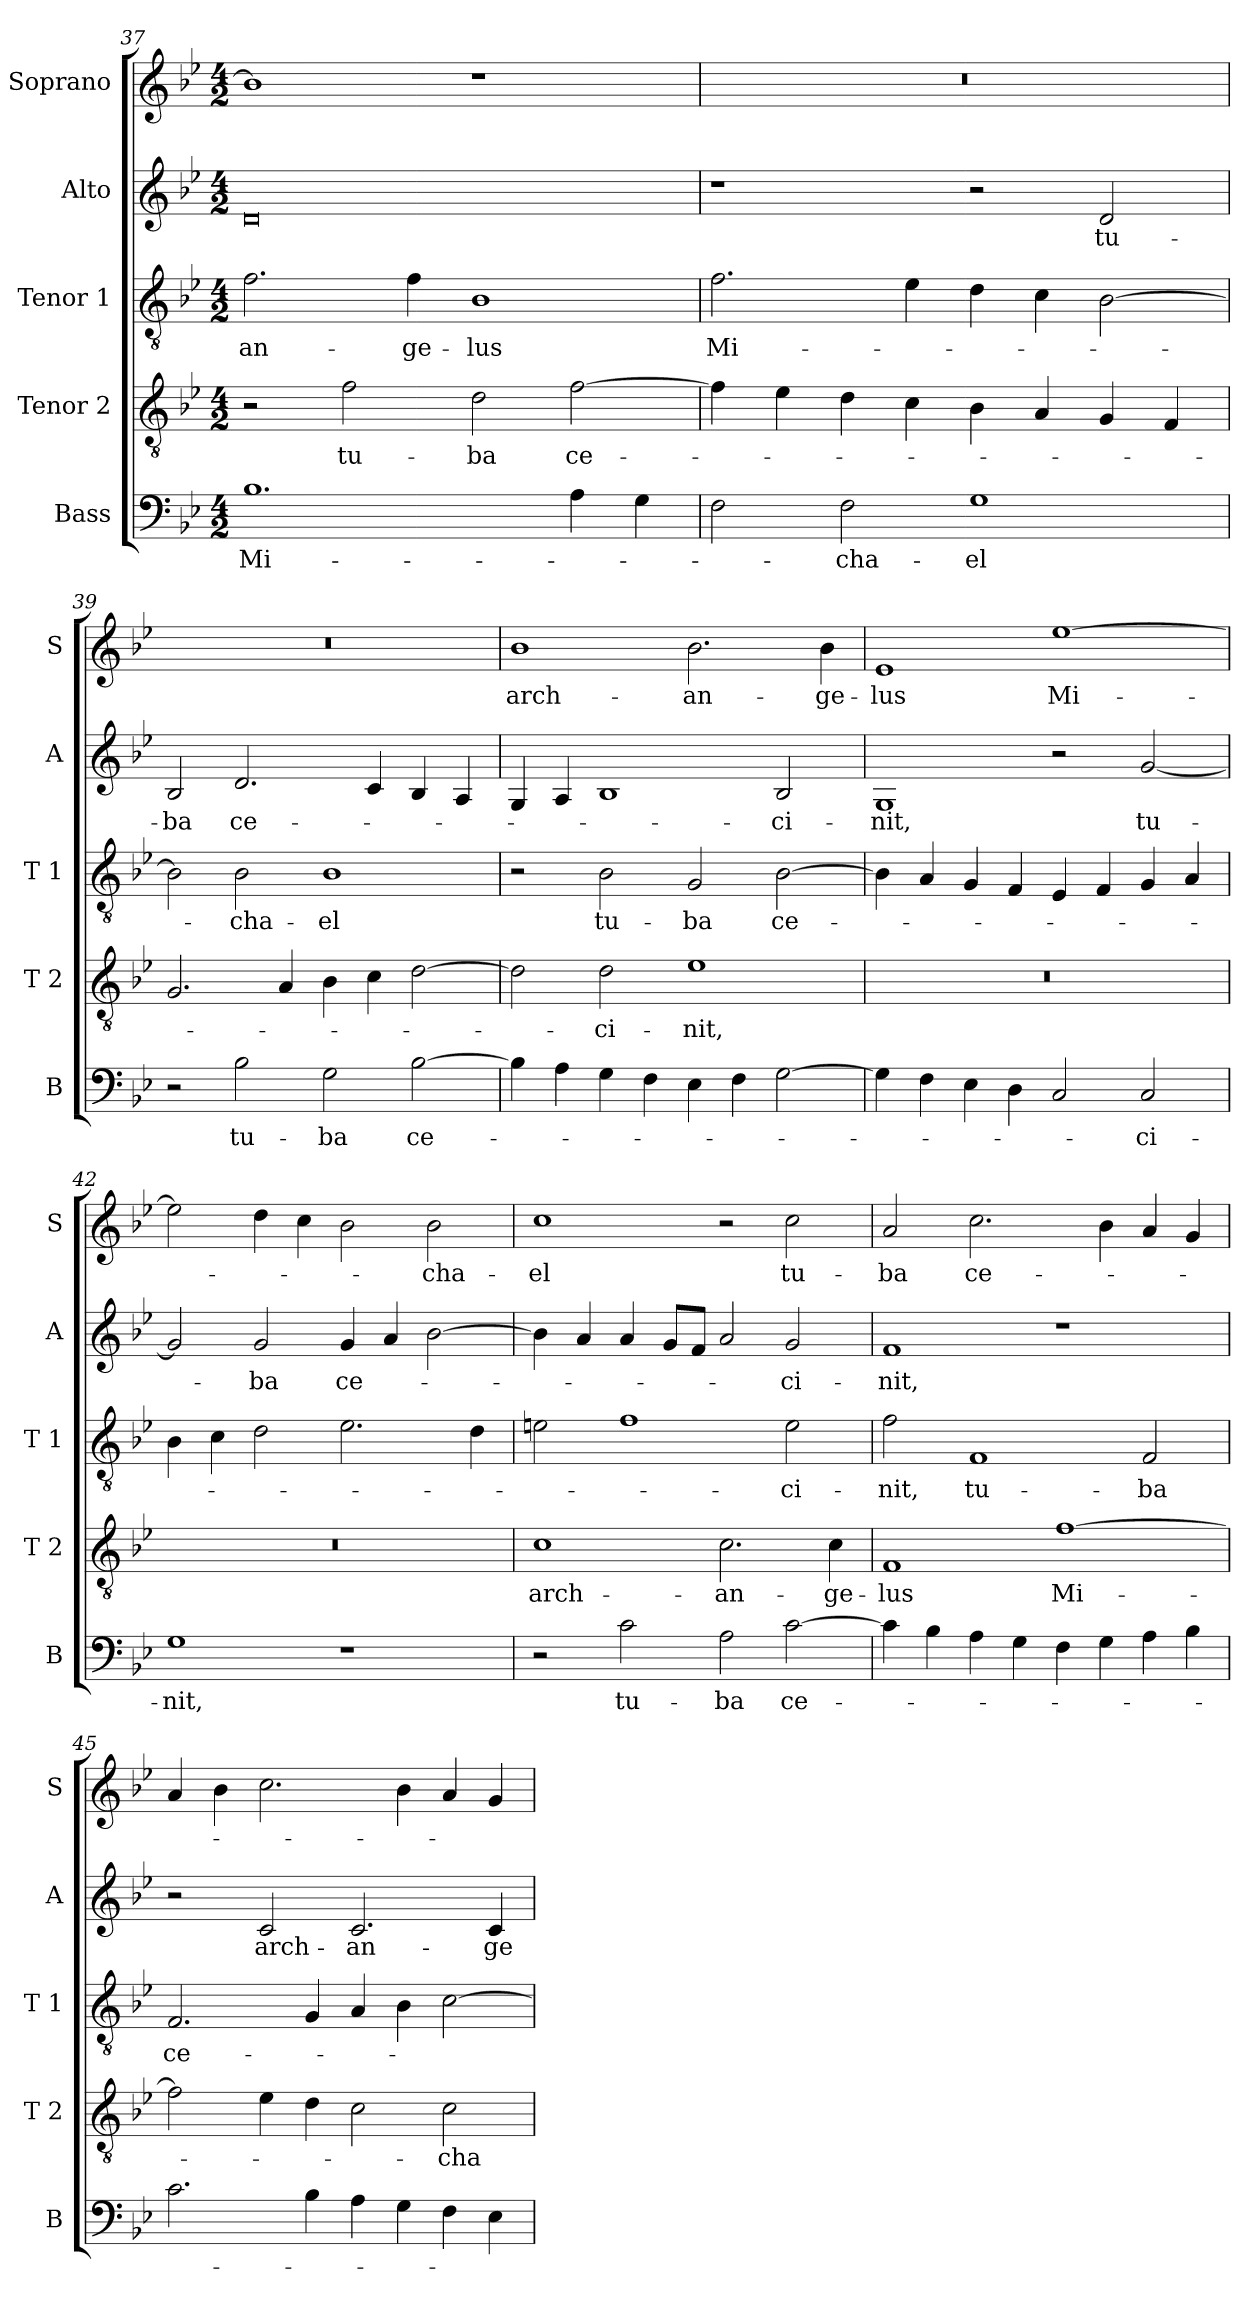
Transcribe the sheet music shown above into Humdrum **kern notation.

**kern	**text	**kern	**text	**kern	**text	**kern	**text	**kern	**text
*part5	*part5	*part4	*part4	*part3	*part3	*part2	*part2	*part1	*part1
*staff5	*staff5	*staff4	*staff4	*staff3	*staff3	*staff2	*staff2	*staff1	*staff1
*I"Bass	*	*I"Tenor 2	*	*I"Tenor 1	*	*I"Alto	*	*I"Soprano	*
*I'B	*	*I'T 2	*	*I'T 1	*	*I'A	*	*I'S	*
!!LO:LB:g=z
*clefF4	*	*clefGv2	*	*clefGv2	*	*clefG2	*	*clefG2	*
*k[b-e-]	*	*k[b-e-]	*	*k[b-e-]	*	*k[b-e-]	*	*k[b-e-]	*
*B-:	*	*B-:	*	*B-:	*	*B-:	*	*B-:	*
*M4/2	*	*M4/2	*	*M4/2	*	*M4/2	*	*M4/2	*
=37	=37	=37	=37	=37	=37	=37	=37	=37	=37
!	!LO:LY:b	!	!	!	!LO:LY:b	!	!	!	!
1.B-	Mi-	2r	.	2.f\	-an-	0d	.	1b-]	.
!	!	!	!LO:LY:b	!	!	!	!	!	!
.	.	2f\	tu-	.	.	.	.	.	.
!	!	!	!	!	!LO:LY:b	!	!	!	!
.	.	.	.	4f\	-ge-	.	.	.	.
!	!	!	!LO:LY:b	!	!LO:LY:b	!	!	!	!
.	.	2d\	-ba	1B-	-lus	.	.	1r	.
!	!	!	!LO:LY:b	!	!	!	!	!	!
4A\	.	[2f\	ce-	.	.	.	.	.	.
4G\	.	.	.	.	.	.	.	.	.
=38	=38	=38	=38	=38	=38	=38	=38	=38	=38
!	!	!	!	!	!LO:LY:b	!	!	!	!
2F\	.	4f\]	.	2.f\	Mi-	1r	.	0r	.
.	.	4e-\	.	.	.	.	.	.	.
!	!LO:LY:b	!	!	!	!	!	!	!	!
2F\	-cha-	4d\	.	.	.	.	.	.	.
.	.	4c\	.	4e-\	.	.	.	.	.
!	!LO:LY:b	!	!	!	!	!	!	!	!
1G	-el	4B-\	.	4d\	.	2r	.	.	.
.	.	4A/	.	4c\	.	.	.	.	.
!	!	!	!	!	!	!	!LO:LY:b	!	!
.	.	4G/	.	[2B-\	.	2d/	tu-	.	.
.	.	4F/	.	.	.	.	.	.	.
=39	=39	=39	=39	=39	=39	=39	=39	=39	=39
!	!	!	!	!	!	!	!LO:LY:b	!	!
2r	.	2.G/	.	2B-\]	.	2B-/	-ba	0r	.
!	!LO:LY:b	!	!	!	!LO:LY:b	!	!LO:LY:b	!	!
2B-\	tu-	.	.	2B-\	-cha-	2.d/	ce-	.	.
.	.	4A/	.	.	.	.	.	.	.
!	!LO:LY:b	!	!	!	!LO:LY:b	!	!	!	!
2G\	-ba	4B-\	.	1B-	-el	.	.	.	.
.	.	4c\	.	.	.	4c/	.	.	.
!	!LO:LY:b	!	!	!	!	!	!	!	!
[2B-\	ce-	[2d\	.	.	.	4B-/	.	.	.
.	.	.	.	.	.	4A/	.	.	.
=40	=40	=40	=40	=40	=40	=40	=40	=40	=40
!	!	!	!	!	!	!	!	!	!LO:LY:b
4B-\]	.	2d\]	.	2r	.	4G/	.	1b-	arch-
4A\	.	.	.	.	.	4A/	.	.	.
!	!	!	!LO:LY:b	!	!LO:LY:b	!	!	!	!
4G\	.	2d\	-ci-	2B-\	tu-	1B-	.	.	.
4F\	.	.	.	.	.	.	.	.	.
!	!	!	!LO:LY:b	!	!LO:LY:b	!	!	!	!LO:LY:b
4E-\	.	1e-	-nit,	2G/	-ba	.	.	2.b-\	-an-
4F\	.	.	.	.	.	.	.	.	.
!	!	!	!	!	!LO:LY:b	!	!LO:LY:b	!	!
[2G\	.	.	.	[2B-\	ce-	2B-/	-ci-	.	.
!	!	!	!	!	!	!	!	!	!LO:LY:b
.	.	.	.	.	.	.	.	4b-\	-ge-
=41	=41	=41	=41	=41	=41	=41	=41	=41	=41
!	!	!	!	!	!	!	!LO:LY:b	!	!LO:LY:b
4G\]	.	0r	.	4B-\]	.	1G	-nit,	1e-	-lus
4F\	.	.	.	4A/	.	.	.	.	.
4E-\	.	.	.	4G/	.	.	.	.	.
4D\	.	.	.	4F/	.	.	.	.	.
!	!	!	!	!	!	!	!	!	!LO:LY:b
2C/	.	.	.	4E-/	.	2r	.	[1ee-	Mi-
.	.	.	.	4F/	.	.	.	.	.
!	!LO:LY:b	!	!	!	!	!	!LO:LY:b	!	!
2C/	-ci-	.	.	4G/	.	[2g/	tu-	.	.
.	.	.	.	4A/	.	.	.	.	.
=42	=42	=42	=42	=42	=42	=42	=42	=42	=42
!	!LO:LY:b	!	!	!	!	!	!	!	!
1G	-nit,	0r	.	4B-\	.	2g/]	.	2ee-\]	.
.	.	.	.	4c\	.	.	.	.	.
!	!	!	!	!	!	!	!LO:LY:b	!	!
.	.	.	.	2d\	.	2g/	-ba	4dd\	.
.	.	.	.	.	.	.	.	4cc\	.
!	!	!	!	!	!	!	!LO:LY:b	!	!
1r	.	.	.	2.e-\	.	4g/	ce-	2b-\	.
.	.	.	.	.	.	4a/	.	.	.
!	!	!	!	!	!	!	!	!	!LO:LY:b
.	.	.	.	.	.	[2b-\	.	2b-\	-cha-
.	.	.	.	4d\	.	.	.	.	.
!!LO:LB:g=z
=43	=43	=43	=43	=43	=43	=43	=43	=43	=43
!	!	!	!LO:LY:b	!	!	!	!	!	!LO:LY:b
2r	.	1c	arch-	2en\	.	4b-\]	.	1cc	-el
.	.	.	.	.	.	4a/	.	.	.
!	!LO:LY:b	!	!	!	!	!	!	!	!
2c\	tu-	.	.	1f	.	4a/	.	.	.
.	.	.	.	.	.	8g/L	.	.	.
.	.	.	.	.	.	8f/J	.	.	.
!	!LO:LY:b	!	!LO:LY:b	!	!	!	!	!	!
2A\	-ba	2.c\	-an-	.	.	2a/	.	2r	.
!	!LO:LY:b	!	!	!	!LO:LY:b	!	!LO:LY:b	!	!LO:LY:b
[2c\	ce-	.	.	2e\	-ci-	2g/	-ci-	2cc\	tu-
!	!	!	!LO:LY:b	!	!	!	!	!	!
.	.	4c\	-ge-	.	.	.	.	.	.
=44	=44	=44	=44	=44	=44	=44	=44	=44	=44
!	!	!	!LO:LY:b	!	!LO:LY:b	!	!LO:LY:b	!	!LO:LY:b
4c\]	.	1F	-lus	2f\	-nit,	1f	-nit,	2a/	-ba
4B-\	.	.	.	.	.	.	.	.	.
!	!	!	!	!	!LO:LY:b	!	!	!	!LO:LY:b
4A\	.	.	.	1F	tu-	.	.	2.cc\	ce-
4G\	.	.	.	.	.	.	.	.	.
!	!	!	!LO:LY:b	!	!	!	!	!	!
4F\	.	[1f	Mi-	.	.	1r	.	.	.
4G\	.	.	.	.	.	.	.	4b-\	.
!	!	!	!	!	!LO:LY:b	!	!	!	!
4A\	.	.	.	2F/	-ba	.	.	4a/	.
4B-\	.	.	.	.	.	.	.	4g/	.
=45	=45	=45	=45	=45	=45	=45	=45	=45	=45
!	!	!	!	!	!LO:LY:b	!	!	!	!
2.c\	.	2f\]	.	2.F/	ce-	2r	.	4a/	.
.	.	.	.	.	.	.	.	4b-\	.
!	!	!	!	!	!	!	!LO:LY:b	!	!
.	.	4e-\	.	.	.	2c/	arch-	2.cc\	.
4B-\	.	4d\	.	4G/	.	.	.	.	.
!	!	!	!	!	!	!	!LO:LY:b	!	!
4A\	.	2c\	.	4A/	.	2.c/	-an-	.	.
4G\	.	.	.	4B-\	.	.	.	4b-\	.
!	!	!	!LO:LY:b	!	!	!	!	!	!
4F\	.	2c\	-cha-	[2c\	.	.	.	4a/	.
!	!	!	!	!	!	!	!LO:LY:b	!	!
4E-\	.	.	.	.	.	4c/	-ge-	4g/	.
=	=	=	=	=	=	=	=	=	=
*-	*-	*-	*-	*-	*-	*-	*-	*-	*-
